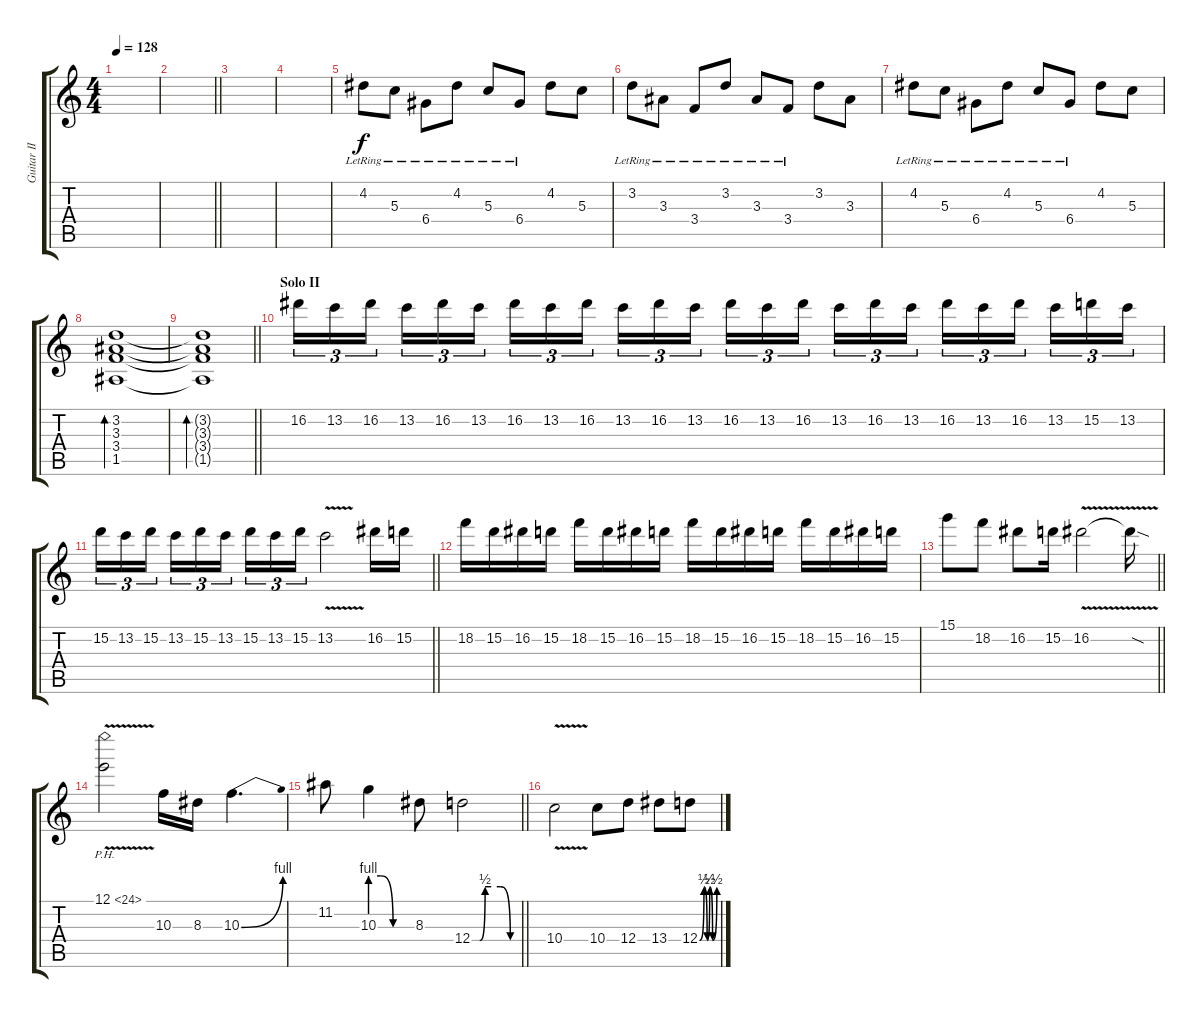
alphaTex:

\track ("Guitar II" "Guitar II") {instrument electricguitarclean}
\staff {score tabs}
\tuning (E4 B3 G3 D3 A2 E2) {hide}
\ts (4 4)
\tempo 128
\clef g2
\ks c
|
\barLineRight lightlight
|
|
|
4.2{lr}.8 5.3{lr}.8 6.4{lr}.8 4.2{lr}.8 5.3{lr}.8 6.4{lr}.8 4.2.8 5.3.8 |
3.2{lr}.8 3.3{lr}.8 3.4{lr}.8 3.2{lr}.8 3.3{lr}.8 3.4{lr}.8 3.2.8 3.3.8 |
4.2{lr}.8 5.3{lr}.8 6.4{lr}.8 4.2{lr}.8 5.3{lr}.8 6.4{lr}.8 4.2.8 5.3.8 |
(3.2 3.3 3.4 1.5).1{bd 240} |
\barLineRight lightlight
(3.2{t} 3.3{t} 3.4{t} 1.5{t}).1{bd 240} |
\section ("" "Solo II")
16.2.16{tu (3 2) instrument overdrivenguitar} 13.2.16{tu (3 2)} 16.2.16{tu (3 2) beam splitsecondary} 13.2.16{tu (3 2)} 16.2.16{tu (3 2)} 13.2.16{tu (3 2)} 16.2.16{tu (3 2)} 13.2.16{tu (3 2)} 16.2.16{tu (3 2) beam splitsecondary} 13.2.16{tu (3 2)} 16.2.16{tu (3 2)} 13.2.16{tu (3 2)} 16.2.16{tu (3 2)} 13.2.16{tu (3 2)} 16.2.16{tu (3 2) beam splitsecondary} 13.2.16{tu (3 2)} 16.2.16{tu (3 2)} 13.2.16{tu (3 2)} 16.2.16{tu (3 2)} 13.2.16{tu (3 2)} 16.2.16{tu (3 2) beam splitsecondary} 13.2.16{tu (3 2)} 15.2.16{tu (3 2)} 13.2.16{tu (3 2)} |
\barLineRight lightlight
15.2.16{tu (3 2)} 13.2.16{tu (3 2)} 15.2.16{tu (3 2) beam splitsecondary} 13.2.16{tu (3 2)} 15.2.16{tu (3 2)} 13.2.16{tu (3 2)} 15.2.16{tu (3 2)} 13.2.16{tu (3 2)} 15.2.16{tu (3 2)} 13.2{v}.2 16.2.16 15.2.16 |
18.2.16 15.2.16 16.2.16 15.2.16 18.2.16 15.2.16 16.2.16 15.2.16 18.2.16 15.2.16 16.2.16 15.2.16 18.2.16 15.2.16 16.2.16 15.2.16 |
\barLineRight lightlight
15.1.8 18.2.8 16.2.8 15.2.16 16.2{v}.2 16.2{sod t}.16 |
12.1{ph 12 v}.2 10.3.16 8.3.16 10.3{be (bend 0 0 60 4)}.4{d} |
\barLineRight lightlight
11.2.8 10.3{be (custom 0 4 15 4 33 0 41 0 60 0)}.4 8.3.8 12.4{be (custom 0 0 10 0 17 2 25 2 37 2 50 0 60 0)}.2 |
10.4{v}.2 10.4.8 12.4.8 13.4.8 12.4{be (custom 0 0 15 2 26 0 35 2 45 0 60 2)}.8
